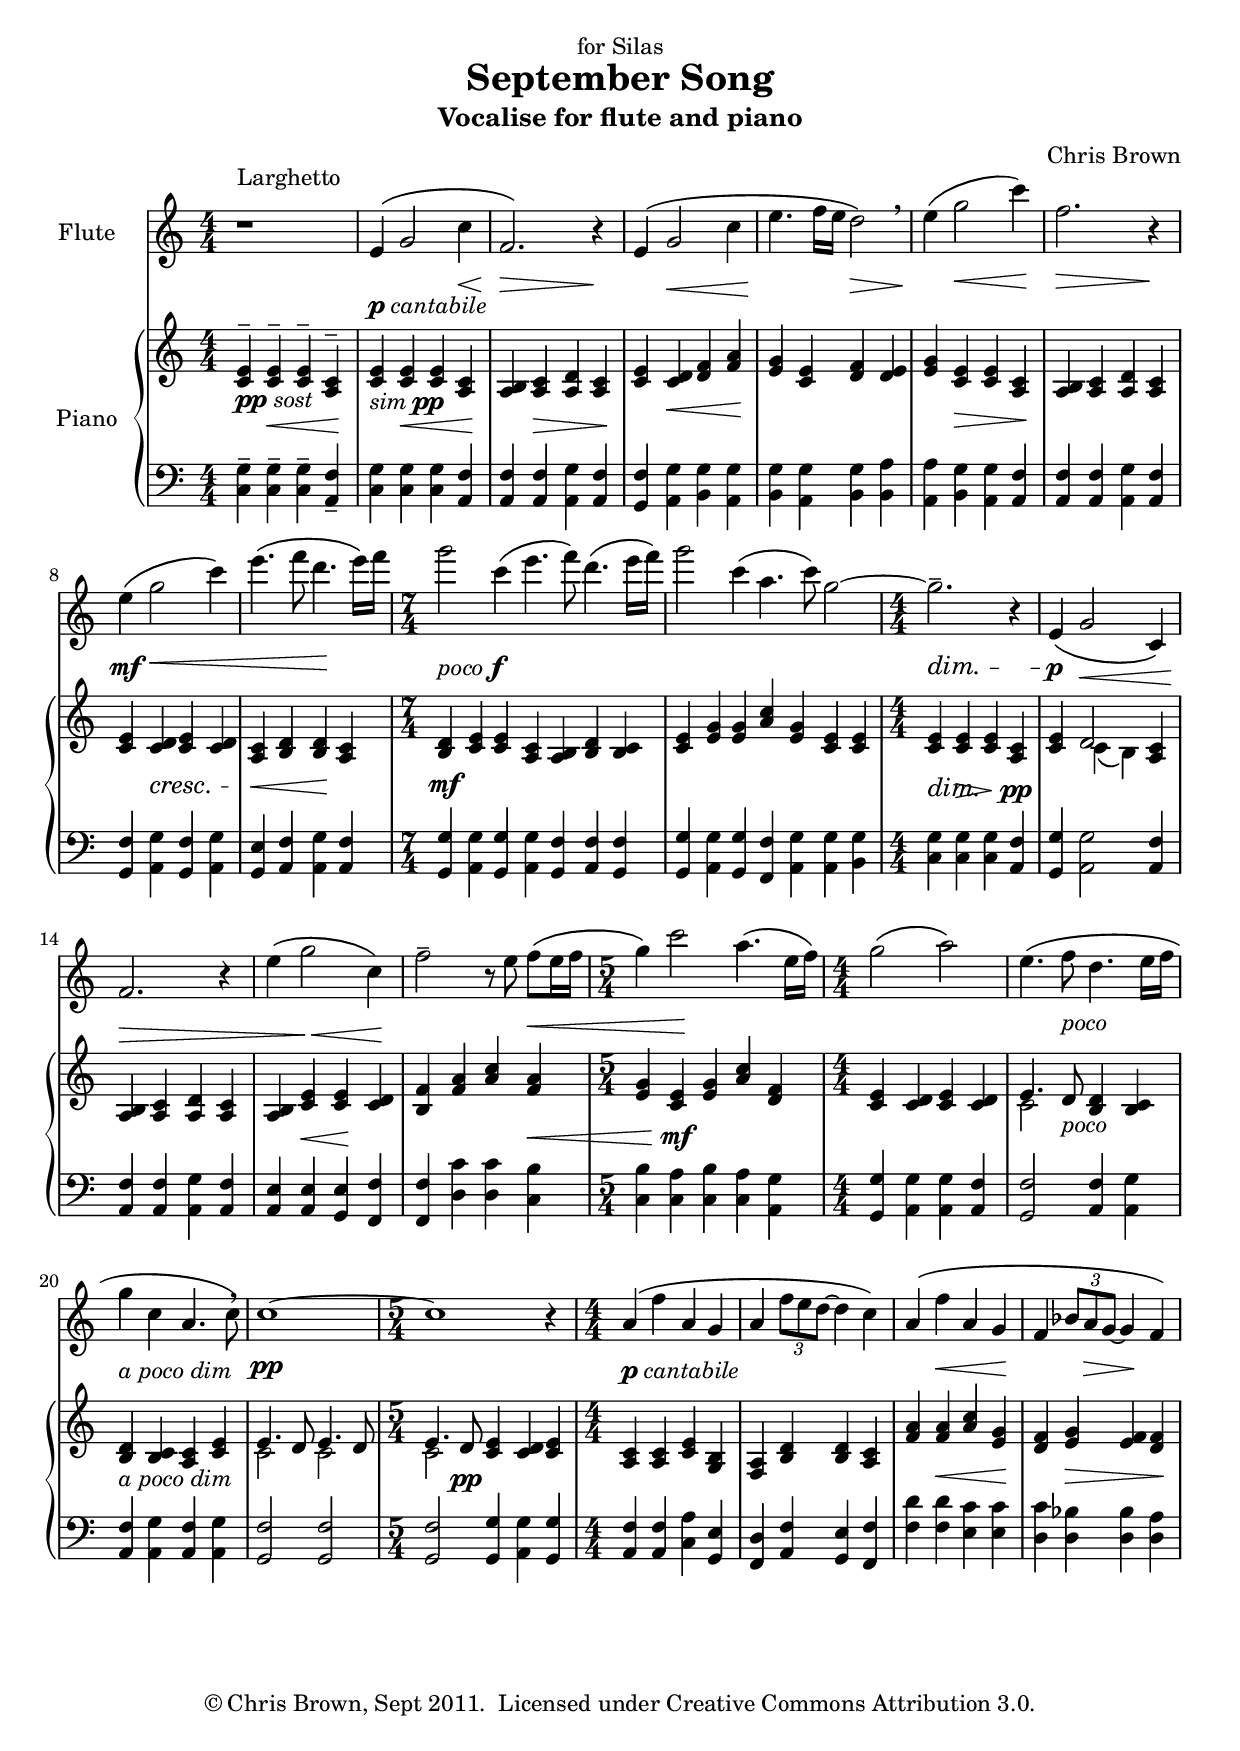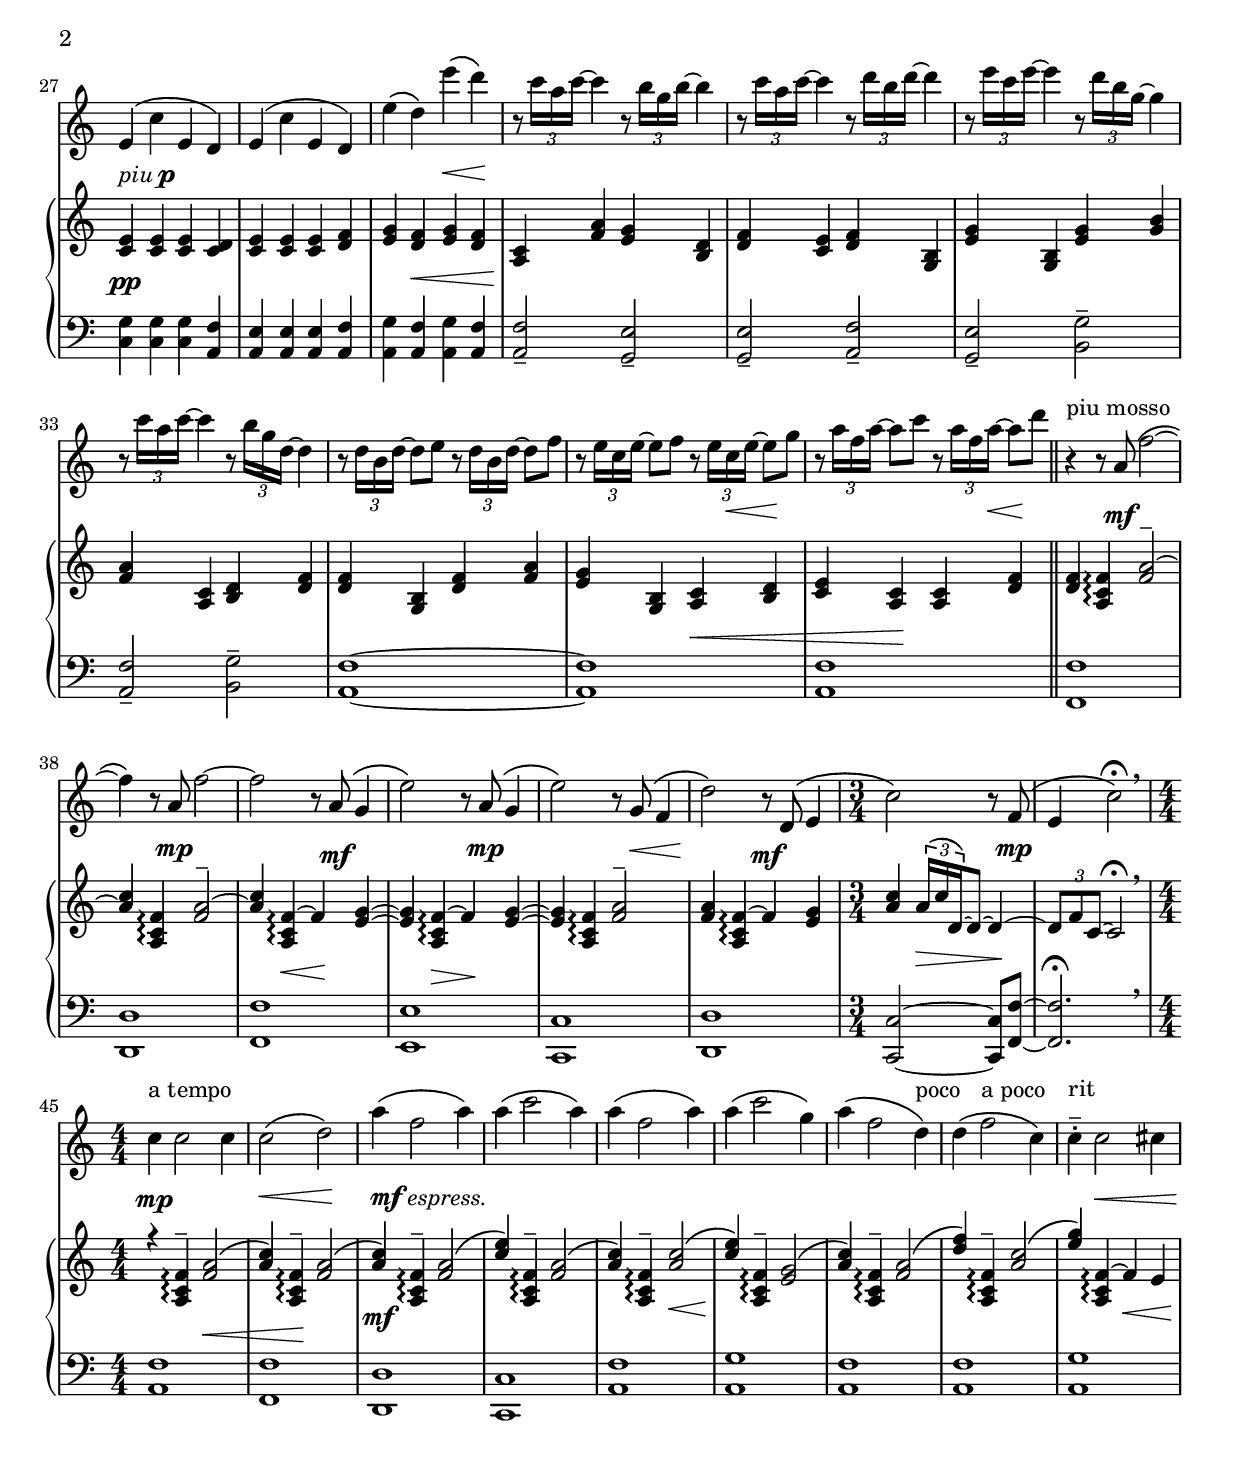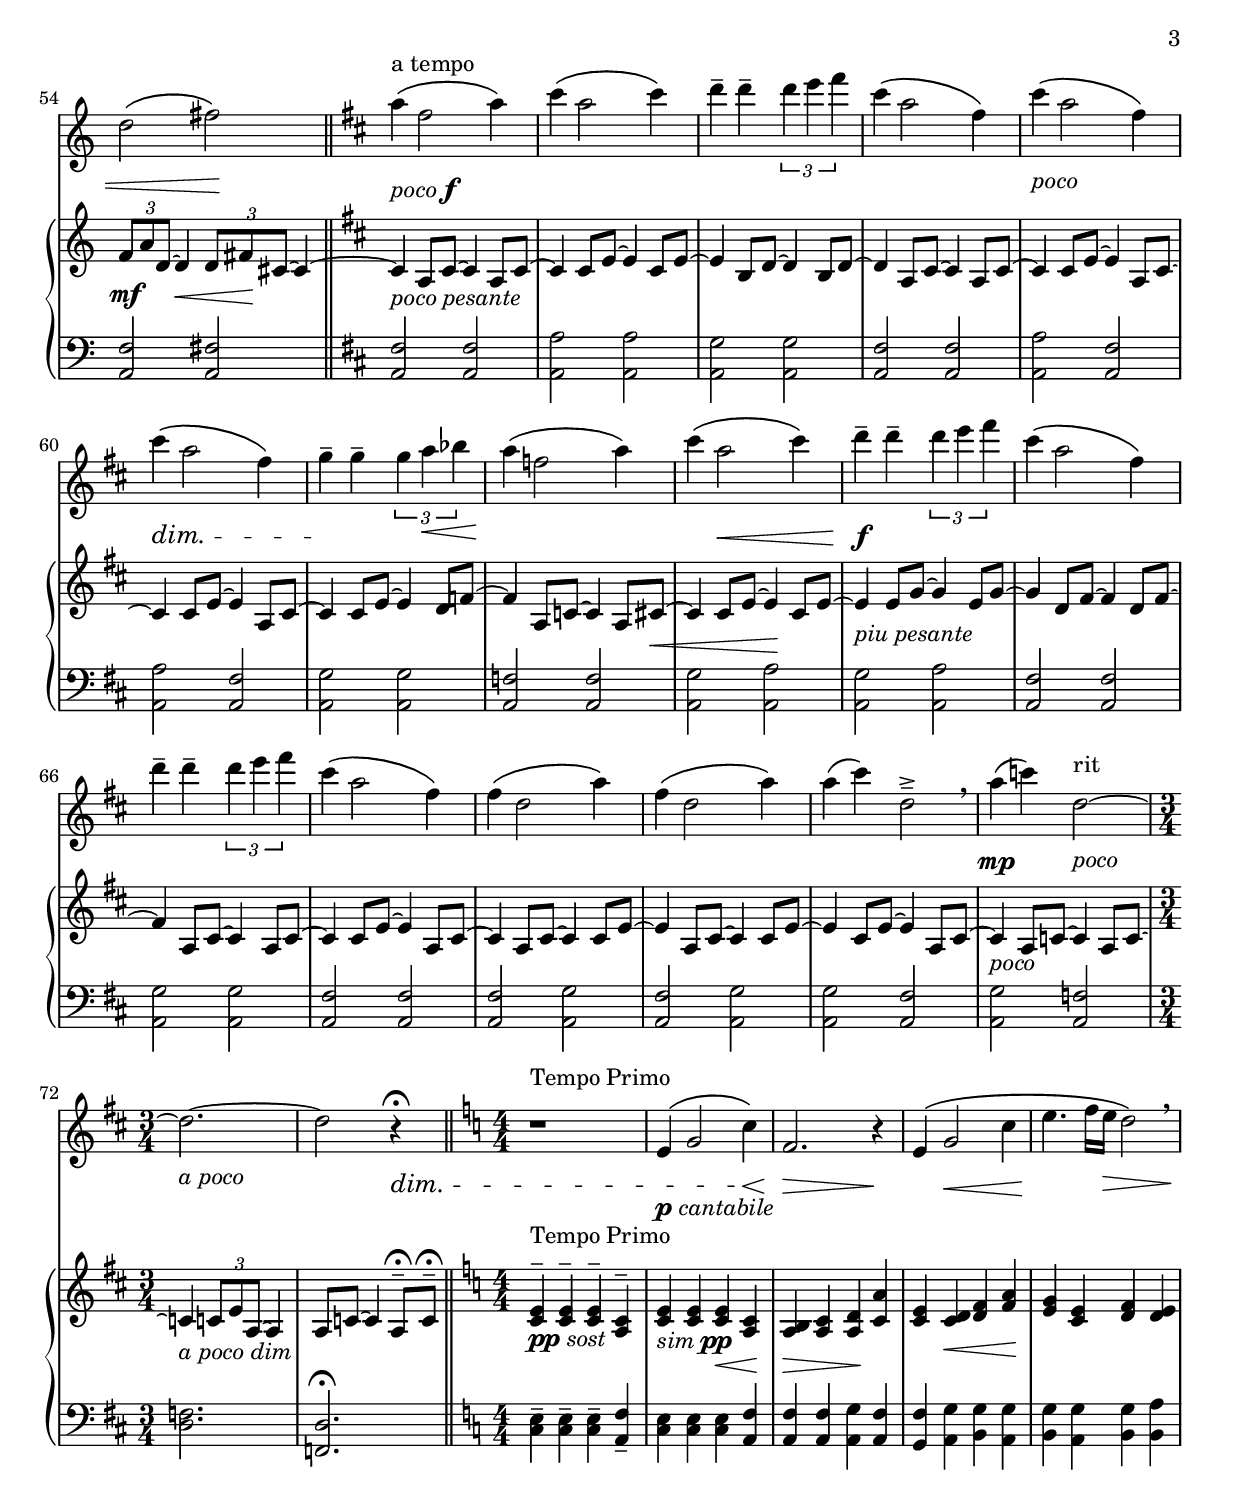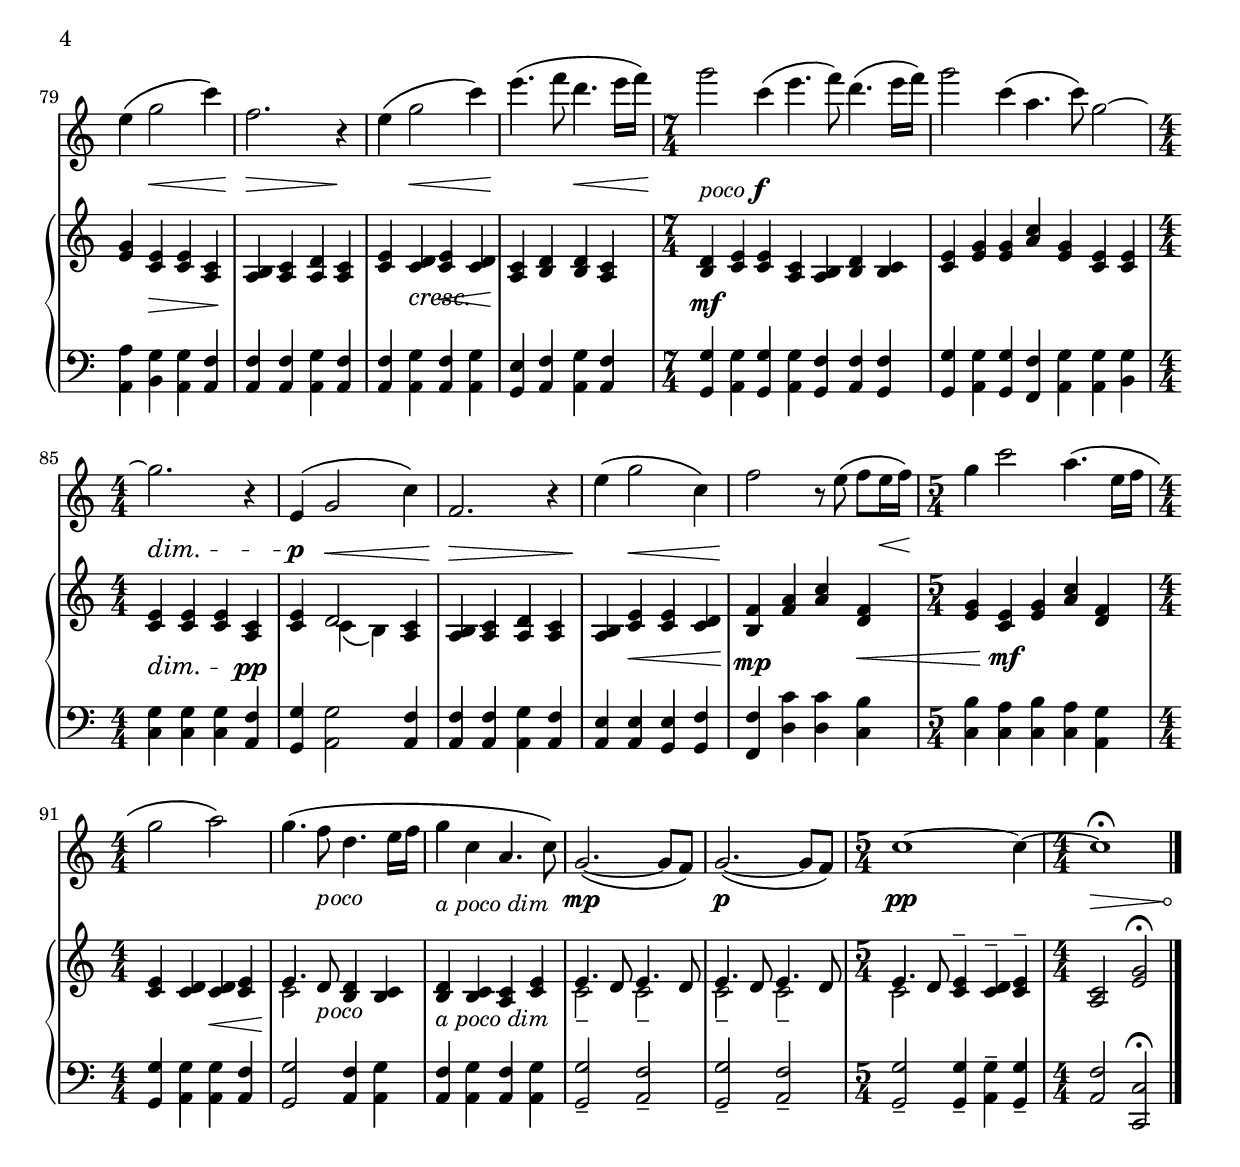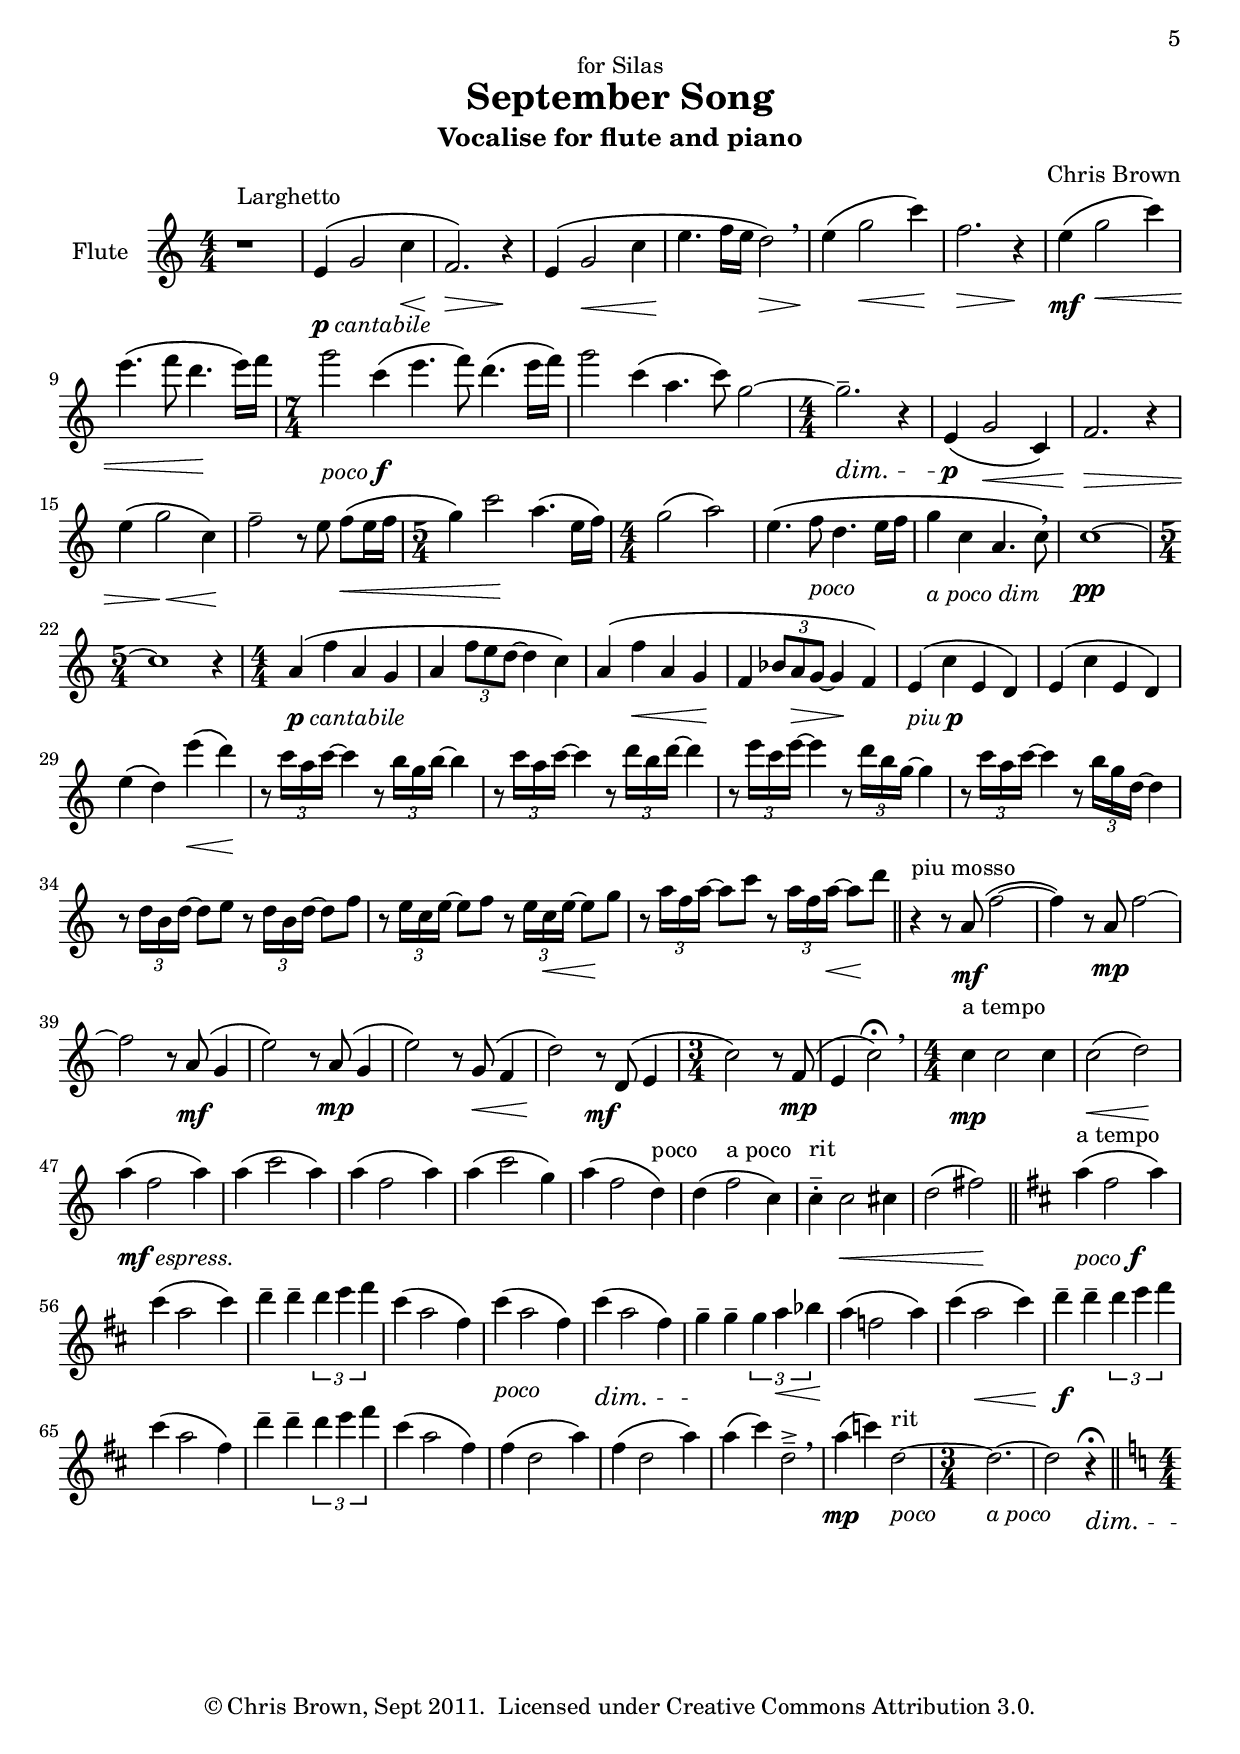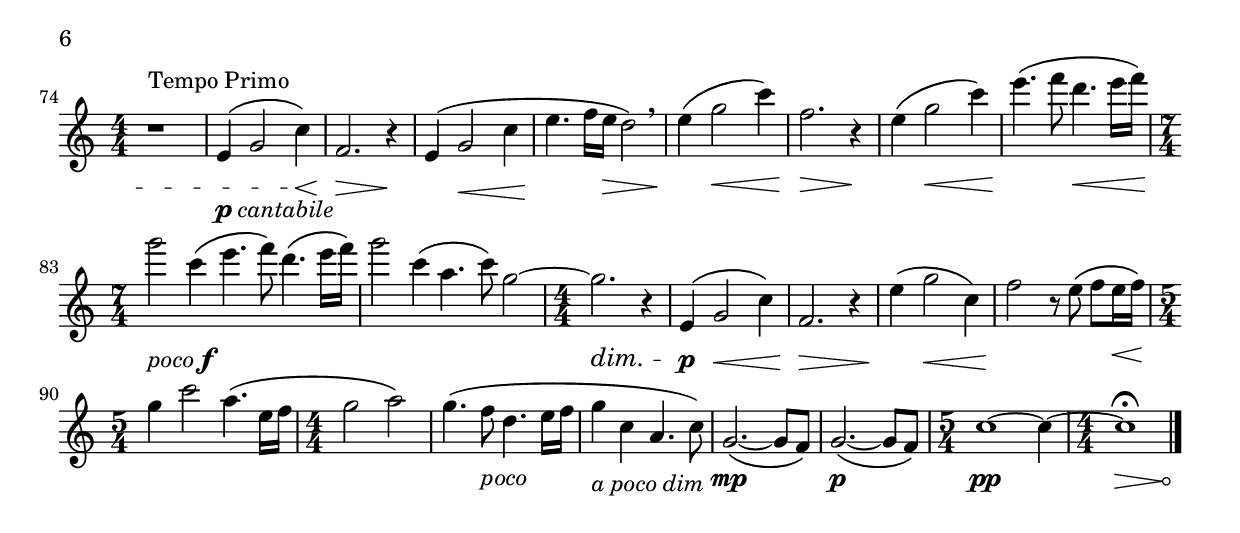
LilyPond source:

\version "2.12.3"

overrides = {
\override TextScript #'padding = #2.0
\override DynamicLineSpanner #'padding = #2.0
\override Staff.TimeSignature  #'style = #'numbered
\override Score.Hairpin #'after-line-breaking = ##t
#(set-accidental-style 'modern-cautionary)
}

pCantab=_\markup{\dynamic p \italic cantabile}
mfEspress=_\markup{\dynamic mf \italic espress.}
ppsost=_\markup{\dynamic pp \italic sost}
menof=_\markup{\italic meno \dynamic f}
piup=_\markup{\italic piu \dynamic p}
piumosso=^\markup{piu mosso}
simpp=_\markup{\italic sim \dynamic pp}
pocof=_\markup{\italic poco \dynamic f}
poco=_\markup{\italic poco}
apoco=_\markup{\italic {a poco}}
apocodim=_\markup{\italic {a poco dim}}
pocoPesante=_\markup{\italic {poco pesante}}
piuPesante=_\markup{\italic {piu pesante}}
cresc=_\markup{\italic cresc}
dim=_\markup{\italic dim}



fluteMus={ \time 4/4 \key c \major r1^\markup{Larghetto}|e'4 \( \pCantab g'2 c''4 \<|f'2. \) \> r4 \!|e'4 \(-\tag #'midi \p g'2 \< c''4|e''4. \! f''16 e''16 d''2 \) \>\breathe 
 e''4 \( \! g''2 \< c'''4 \) \!| f''2. \> r4 \!| e''4 \( \mf g''2 \< c'''4 \)| e'''4. \( f'''8 d'''4. \! e'''16 \) f'''16|\time 7/4 g'''2 \pocof c'''4 \( e'''4. f'''8 \) d'''4. \( e'''16 f'''16 \)
 g'''2 c'''4 \( a''4. c'''8 \) g''2 ~ \dim|\time 4/4 g''2. \tenuto r4|e'4 \( \p g'2 \< c'4 \)|f'2. \> r4|e''4 \(-\tag #'midi \p g''2 \< c''4 \) \!
 f''2 \tenuto r8 e''8 f''8 \( \< e''16 f''16|\time 5/4 g''4 \) c'''2 \! a''4. \( e''16 f''16 \)|\time 4/4 g''2 \( a''2 \)|e''4. \( f''8 \poco d''4. e''16 f''16|g''4 \apocodim c''4 a'4. c''8 \) \breathe
 c''1 ~ \pp|\time 5/4 c''1 r4|\time 4/4 a'4 \( \pCantab f''4-\tag #'midi \p a'4 g'4|a'4 \times 2/3 {f''8 e''8 d''8 ~} d''4 c''4 \)|a'4 \( f''4 \< a'4 g'4 \!
 f'4 \times 2/3 {bes'8 a'8 \> g'8 ~} g'4 \! f'4 \)| e'4 \( \piup c''4 e'4 d'4 \)|e'4 \( c''4 e'4 d'4 \)|e''4 \( d''4 \) e'''4 \( \< d'''4 \) \!|r8 \times 2/3 {c'''16 a''16 c'''16 ~} c'''4 r8 \times 2/3 {b''16 g''16 b''16 ~} b''4
 r8 \times 2/3 {c'''16 a''16 c'''16 ~} c'''4 r8 \times 2/3 {d'''16 b''16 d'''16 ~} d'''4| r8 \times 2/3 {e'''16 c'''16 e'''16 ~} e'''4 r8 \times 2/3 {d'''16 b''16 g''16 ~} g''4|r8 \times 2/3 {c'''16 a''16 c'''16 ~} c'''4 r8 \times 2/3 {b''16 g''16 d''16 ~} d''4|r8 \times 2/3 {d''16 b'16 d''16 ~} d''8 e''8 r8 \times 2/3 {d''16 b'16 d''16 ~} d''8 f''8
 r8 \times 2/3 {e''16 c''16 e''16 ~} e''8 f''8 r8 \times 2/3 {e''16 c''16 \< e''16 ~} e''8 \! g''8| r8 \times 2/3 {a''16 f''16 a''16 ~} a''8 c'''8 r8 \times 2/3 {a''16 f''16 a''16 ~ \<} a''8 \! d'''8|\bar "||" r4 \piumosso r8 a'8 \( \mf f''2 ~|f''4 \) r8 a'8 \mp f''2 ~
 f''2 r8 a'8 \( \mf g'4| e''2 \) r8 a'8 \( \mp g'4| e''2 \) r8 g'8 \( \< f'4| d''2 \) \! r8 \mf d'8 \( e'4|\time 3/4 c''2 \) r8 f'8 \( \mp
 e'4 c''2 \) \fermata\breathe|\time 4/4 c''4 \mp^\markup{a tempo} c''2 c''4|c''2 \( \< d''2 \) \!|a''4 \( \mfEspress f''2 a''4 \)|a''4 \( c'''2 a''4 \)
 a''4 \( f''2 a''4 \)| a''4 \( c'''2 g''4 \)|a''4 \( f''2\once \override TextScript #'outside-staff-padding = #0 d''4 \)^\markup{poco}|d''4 \( f''2^\markup{a poco} c''4 \)|c''4\staccato \tenuto ^\markup{rit} c''2 \< cis''4
 d''2 \( fis''2 \) \!|\bar "||" \key d \major a''4 \( \pocof^\markup{a tempo} fis''2 a''4 \)|cis'''4 \( a''2 cis'''4 \)|d'''4\tenuto d'''4\tenuto \times 2/3 {d'''4 e'''4 fis'''4}|cis'''4 \( a''2 fis''4 \)
 cis'''4 \( \poco a''2 fis''4 \) \dim| cis'''4 \( \> a''2 fis''4 \)|g''4 \!\tenuto g''4\tenuto \times 2/3 {g''4 a''4 \< bes''4}|a''4 \( \! f''2 a''4 \)|cis'''4 \( a''2 \< cis'''4 \)
 d'''4 \f\tenuto d'''4\tenuto \times 2/3 {d'''4 e'''4 fis'''4}| cis'''4 \( a''2 fis''4 \)|d'''4\tenuto d'''4\tenuto \times 2/3 {d'''4 e'''4 fis'''4}|cis'''4 \( a''2 fis''4 \)|fis''4 \( d''2 a''4 \)|fis''4 \( d''2 a''4 \)
 a''4 \( cis'''4 \) d''2\tenuto \accent \breathe| a''4 \( \mp c'''4 \) d''2 ~ \poco^\markup{rit}|\time 3/4 d''2. ~ \apoco| d''2 \dim r4\fermata|\bar "||" \time 4/4 \key c \major r1^\markup{Tempo Primo}
 e'4 \( \pCantab g'2 c''4 \) \<| f'2. \> r4 \!|e'4 \( g'2 \< c''4|e''4. \! f''16 e''16 \> d''2 \)\breathe|e''4 \( \! g''2 \< c'''4 \)
 f''2. \> r4 \!| e''4 \( g''2 \< c'''4 \)| e'''4. \( \! f'''8 d'''4. \< e'''16 f'''16 \) \!|\time 7/4 g'''2 \pocof c'''4 \( e'''4. f'''8 \) d'''4. \( e'''16 f'''16 \)
 g'''2 c'''4 \( a''4. c'''8 \) g''2 ~ \dim|\time 4/4 g''2. r4|e'4 \( \p g'2 \< c''4 \)|f'2. \> r4|e''4 \( \! g''2 \< c''4 \)
 f''2 \! r8 e''8 \( f''8 e''16 \< f''16 \)|\time 5/4 g''4 \! c'''2 a''4. \( e''16 f''16|\time 4/4 g''2 a''2 \)|g''4. \( f''8 \poco d''4. e''16 f''16|g''4 \apocodim c''4 a'4. c''8 \)
 g'2. ~ \( \mp g'8 f'8 \)| g'2. ~ \( \p g'8 f'8 \)|\time 5/4 c''1 ~ \pp c''4 ~|\set Score.timeSignatureFraction = #'(4 . 4) \once \override Hairpin #'circled-tip = ##t c''1 \> \fermata s4 \! \bar "|."  }

pianoA={ \time 4/4 \key c \major <c' e'>4 \ppsost\tenuto <c' e'>4 \<\tenuto <c' e'>4\tenuto <a c'>4 \!\tenuto|<c' e'>4 \simpp <c' e'>4 \< <c' e'>4 <a c'>4 \!|<a b>4 <a c'>4 \> <a d'>4 <a c'>4 \!|<c' e'>4 <c' d'>4 \< <d' f'>4 <f' a'>4 \!|<e' g'>4 <c' e'>4 <d' f'>4 <d' e'>4
 <e' g'>4 <c' e'>4 \> <c' e'>4 <a c'>4 \!| <a b>4 <a c'>4 <a d'>4 <a c'>4| <c' e'>4 \cresc <c' d'>4 <c' e'>4 <c' d'>4| <a c'>4 \< <b d'>4 <b d'>4 \! <a c'>4|\time 7/4 <b d'>4 \mf <c' e'>4 <c' e'>4 <a c'>4 <a b>4 <b d'>4 <b c'>4
 <c' e'>4 <e' g'>4 <e' g'>4 <a' c''>4 <e' g'>4 <c' e'>4 <c' e'>4 \dim|\time 4/4 <c' e'>4 <c' e'>4 \> <c' e'>4 <a c'>4 \pp|<c' e'>4 d'2 <a c'>4|<a b>4 <a c'>4 <a d'>4 <a c'>4|<a b>4 <c' e'>4 \< <c' e'>4 \! <c' d'>4
 <b f'>4 <f' a'>4 <a' c''>4 <f' a'>4 \<|\time 5/4 <e' g'>4 <c' e'>4 \mf <e' g'>4 <a' c''>4 <d' f'>4|\time 4/4 <c' e'>4 <c' d'>4 <c' e'>4 <c' d'>4|e'4. d'8 \poco <b d'>4 <b c'>4|<b d'>4 \apocodim <b c'>4 <a c'>4 <c' e'>4
 e'4. d'8 e'4. d'8|\time 5/4 e'4. d'8 \pp <c' e'>4 <c' d'>4 <c' e'>4|\time 4/4 <a c'>4 <a c'>4 <c' e'>4 <g b>4|<f a>4 <b d'>4 <b d'>4 <a c'>4|<f' a'>4 <f' a'>4 \< <a' c''>4 <e' g'>4 \!
 <d' f'>4 <e' g'>4 \> <e' f'>4 <d' f'>4 \!| <c' e'>4 \pp <c' e'>4 <c' e'>4 <c' d'>4|<c' e'>4 <c' e'>4 <c' e'>4 <d' f'>4|<e' g'>4 <d' f'>4 \< <e' g'>4 <d' f'>4|<a c'>4 \! <f' a'>4 <e' g'>4 <b d'>4
 <d' f'>4 <c' e'>4 <d' f'>4 <g b>4| <e' g'>4 <g b>4 <e' g'>4 <g' b'>4|<f' a'>4 <a c'>4 <b d'>4 <d' f'>4|<d' f'>4 <g b>4 <d' f'>4 <f' a'>4
 <e' g'>4 <g b>4 <a c'>4 \< <b d'>4| <c' e'>4 <a c'>4 \! <a c'>4 <d' f'>4|\bar "||" <d' f'>4 <a c' f'>4\arpeggio <f' a'>2 ~\tenuto|<a' c''>4 <a c' f'>4\arpeggio <f' a'>2 ~\tenuto
 <a' c''>4 <a c' f'>4 ~ \<\arpeggio f'4 \! <e' g'>4 ~| <e' g'>4 <a c' f'>4 ~ \>\arpeggio f'4 \! <e' g'>4 ~| <e' g'>4 <a c' f'>4\arpeggio <f' a'>2\tenuto| <f' a'>4 <a c' f'>4 ~\arpeggio f'4 <e' g'>4|\time 3/4 <a' c''>4 \times 2/3 {a'16 \( \> c''16 d'16 ~ \)} d'8 ~ d'4 ~ \!
 \times 2/3 {d'8 f'8 c'8 ~} c'2\fermata \breathe|\time 4/4 r4 <a c' f'>4\arpeggio\tenuto <f' a'>2 \( \<|<a' c''>4 \) <a c' f'>4 \!\arpeggio\tenuto <f' a'>2 \(|<a' c''>4 \) \mf <a c' f'>4\arpeggio\tenuto <f' a'>2 \(|<c'' e''>4 \) <a c' f'>4\arpeggio\tenuto <f' a'>2 \(
 <a' c''>4 \) <a c' f'>4\arpeggio\tenuto <a' c''>2 \( \<| <c'' e''>4 \) \! <a c' f'>4\arpeggio\tenuto <e' g'>2 \(|<a' c''>4 \) <a c' f'>4\arpeggio\tenuto <f' a'>2 \(|<d'' f''>4 \) <a c' f'>4\arpeggio\tenuto <a' c''>2 \(|<e'' g''>4 \) <a c' f'>4 ~\arpeggio f'4 \< e'4
 \times 2/3 {f'8 \mf a'8 d'8 ~} d'4 \< \times 2/3 {d'8 fis'8 \! cis'8 ~} cis'4 ~|\bar "||" \key d \major cis'4 \pocoPesante a8 cis'8 ~ cis'4 a8 cis'8 ~|cis'4 cis'8 e'8 ~ e'4 cis'8 e'8 ~|e'4 b8 d'8 ~ d'4 b8 d'8 ~|d'4 a8 cis'8 ~ cis'4 a8 cis'8 ~
 cis'4 cis'8 e'8 ~ e'4 a8 cis'8 ~| cis'4 cis'8 e'8 ~ e'4 a8 cis'8 ~|cis'4 cis'8 e'8 ~ e'4 d'8 f'8 ~|f'4 a8 c'8 ~ c'4 a8 cis'8 ~ \<|cis'4 cis'8 e'8 ~ e'4 \! cis'8 e'8 ~
 e'4 \piuPesante e'8 g'8 ~ g'4 e'8 g'8 ~| g'4 d'8 fis'8 ~ fis'4 d'8 fis'8 ~|fis'4 a8 cis'8 ~ cis'4 a8 cis'8 ~|cis'4 cis'8 e'8 ~ e'4 a8 cis'8 ~|cis'4 a8 cis'8 ~ cis'4 cis'8 e'8 ~|e'4 a8 cis'8 ~ cis'4 cis'8 e'8 ~
 e'4 cis'8 e'8 ~ e'4 a8 cis'8 ~| cis'4 \poco a8 c'8 ~ c'4 a8 c'8 ~|\time 3/4 c'4 \apocodim \times 2/3 {c'8 e'8 a8 ~} a4| a8 c'8 ~ c'4 a8\tenuto \fermata c'8\tenuto \fermata|\bar "||" \time 4/4 \key c \major <c' e'>4 \ppsost\tenuto ^\markup{Tempo Primo} <c' e'>4\tenuto <c' e'>4\tenuto <a c'>4\tenuto
 <c' e'>4 \simpp <c' e'>4 <c' e'>4 \< <a c'>4 \!| <a b>4 \> <a c'>4 <a d'>4 \! <a' c'>4|<c' e'>4 <c' d'>4 \< <d' f'>4 <f' a'>4 \!|<e' g'>4 <c' e'>4 <d' f'>4 <d' e'>4|<e' g'>4 <c' e'>4 \> <c' e'>4 <a c'>4 \!
 <a b>4 <a c'>4 <a d'>4 <a c'>4| <c' e'>4 \cresc <c' d'>4 <c' e'>4 \< <c' d'>4| <a c'>4 \! <b d'>4 <b d'>4 <a c'>4|\time 7/4 <b d'>4 \mf <c' e'>4 <c' e'>4 <a c'>4 <a b>4 <b d'>4 <b c'>4
 <c' e'>4 <e' g'>4 <e' g'>4 <a' c''>4 <e' g'>4 <c' e'>4 <c' e'>4 \dim|\time 4/4 <c' e'>4 \> <c' e'>4 <c' e'>4 <a c'>4 \pp|<c' e'>4 d'2 <a c'>4|<a b>4 <a c'>4 <a d'>4 <a c'>4|<a b>4 <c' e'>4 \< <c' e'>4 <c' d'>4 \!
 <b f'>4 \mp <f' a'>4 <a' c''>4 <d' f'>4 \<|\time 5/4 <e' g'>4 <c' e'>4 \mf <e' g'>4 <a' c''>4 <d' f'>4|\time 4/4 <c' e'>4 <c' d'>4 <c' d'>4 \< <c' e'>4|e'4. \! d'8 \poco <b d'>4 <b c'>4|<b d'>4 \apocodim <b c'>4 <a c'>4 <c' e'>4
 e'4. d'8 e'4. d'8| e'4. d'8 e'4. d'8|\time 5/4 e'4. d'8 <c' e'>4\tenuto <c' d'>4\tenuto <c' e'>4\tenuto|\set Score.timeSignatureFraction = #'(4 . 4) \once \override Hairpin #'circled-tip = ##t <a c'>2 <e' g'>2\fermata s4 }

pianoB={ \time 4/4 \key c \major s1|s1|s1|s1|s1
 s1| s1| s1| s1|\time 7/4 s1 s2 s4
 s1 s2 s4|\time 4/4 s1|s4 c'4 \( b4 \) s4|s1|s1
 s1|\time 5/4 s1 s4|\time 4/4 s1|c'2 s4 s4|s1
 c'2 c'2|\time 5/4 c'2 s2 s4|\time 4/4 s1|s1|s1
 s1| s1|s1|s1|s1
 s1| s1|s1|s1
 s1| s1|\bar "||" s1|s1
 s1| s1| s1| s1|\time 3/4 s2 s4
 s2 s4|\time 4/4 s1|s1|s1|s1
 s1| s1|s1|s1|s1
 s1|\bar "||" \key d \major s1|s1|s1|s1
 s1| s1|s1|s1|s1
 s1| s1|s1|s1|s1|s1
 s1| s1|\time 3/4 s2 s4| s2 s4|\bar "||" \time 4/4 \key c \major s1
 s1| s1|s1|s1|s1
 s1| s1| s1|\time 7/4 s1 s2 s4
 s1 s2 s4|\time 4/4 s1|s4 c'4 \( b4 \) s4|s1|s1
 s1|\time 5/4 s1 s4|\time 4/4 s1|c'2 s2|s1
 c'2\tenuto c'2\tenuto| c'2\tenuto c'2\tenuto|\time 5/4 c'2 s2 s4|\set Score.timeSignatureFraction = #'(4 . 4) \once \override Hairpin #'circled-tip = ##t s1 s4 }

pianoC={ \time 4/4 \key c \major <c g>4\tenuto <c g>4\tenuto <c g>4\tenuto <a, f>4\tenuto|<c g>4 <c g>4 <c g>4 <a, f>4|<a, f>4 <a, f>4 <a, g>4 <a, f>4|<g, f>4 <a, g>4 <b, g>4 <a, g>4|<b, g>4 <a, g>4 <b, g>4 <b, a>4
 <a, a>4 <b, g>4 <a, g>4 <a, f>4| <a, f>4 <a, f>4 <a, g>4 <a, f>4| <g, f>4 <a, g>4 <g, f>4 <a, g>4| <g, e>4 <a, f>4 <a, g>4 <a, f>4|\time 7/4 <g, g>4 <a, g>4 <g, g>4 <a, g>4 <g, f>4 <a, f>4 <g, f>4
 <g, g>4 <a, g>4 <g, g>4 <f, f>4 <a, g>4 <a, g>4 <b, g>4|\time 4/4 <c g>4 <c g>4 <c g>4 <a, f>4|<g, g>4 <a, g>2 <a, f>4|<a, f>4 <a, f>4 <a, g>4 <a, f>4|<a, e>4 <a, e>4 <g, e>4 <f, f>4
 <f, f>4 <d c'>4 <d c'>4 <c b>4|\time 5/4 <c b>4 <c a>4 <c b>4 <c a>4 <a, g>4|\time 4/4 <g, g>4 <a, g>4 <a, g>4 <a, f>4|<g, f>2 <a, f>4 <a, g>4|<a, f>4 <a, g>4 <a, f>4 <a, g>4
 <g, f>2 <g, f>2|\time 5/4 <g, f>2 <g, g>4 <a, g>4 <g, g>4|\time 4/4 <a, f>4 <a, f>4 <c a>4 <g, e>4|<f, d>4 <a, f>4 <g, e>4 <f, f>4|<f d'>4 <f d'>4 <e c'>4 <e c'>4
 <d c'>4 <d bes>4 <d bes>4 <d a>4| <c g>4 <c g>4 <c g>4 <a, f>4|<a, e>4 <a, e>4 <a, e>4 <a, f>4|<a, g>4 <a, f>4 <a, g>4 <a, f>4|<a, f>2\tenuto <g, e>2\tenuto
 <g, e>2\tenuto <a, f>2\tenuto| <g, e>2\tenuto <b, g>2\tenuto|<a, f>2\tenuto <b, g>2\tenuto|<a, f>1 ~
 <a, f>1| <a, f>1|\bar "||" <f, f>1|<d, d>1
 <f, f>1| <e, e>1| <c, c>1| <d, d>1|\time 3/4 <c, c>2 ~ <c, c>8 <f, f>8 ~
 <f, f>2.\fermata \breathe|\time 4/4 <a, f>1|<f, f>1|<d, d>1|<c, c>1
 <a, f>1| <a, g>1|<a, f>1|<a, f>1|<a, g>1
 <a, f>2 <a, fis>2|\bar "||" \key d \major <a, fis>2 <a, fis>2|<a, a>2 <a, a>2|<a, g>2 <a, g>2|<a, fis>2 <a, fis>2
 <a, a>2 <a, fis>2| <a, a>2 <a, fis>2|<a, g>2 <a, g>2|<a, f>2 <a, f>2|<a, g>2 <a, a>2
 <a, g>2 <a, a>2| <a, fis>2 <a, fis>2|<a, g>2 <a, g>2|<a, fis>2 <a, fis>2|<a, fis>2 <a, g>2|<a, fis>2 <a, g>2
 <a, g>2 <a, fis>2| <a, g>2 <a, f>2|\time 3/4 <d f>2.| <f, d>2.\fermata|\bar "||" \time 4/4 \key c \major <c e>4\tenuto <c e>4\tenuto <c e>4\tenuto <a, f>4\tenuto
 <c e>4 <c e>4 <c e>4 <a, f>4| <a, f>4 <a, f>4 <a, g>4 <a, f>4|<g, f>4 <a, g>4 <b, g>4 <a, g>4|<b, g>4 <a, g>4 <b, g>4 <b, a>4|<a, a>4 <b, g>4 <a, g>4 <a, f>4
 <a, f>4 <a, f>4 <a, g>4 <a, f>4| <a, f>4 <a, g>4 <a, f>4 <a, g>4| <g, e>4 <a, f>4 <a, g>4 <a, f>4|\time 7/4 <g, g>4 <a, g>4 <g, g>4 <a, g>4 <g, f>4 <a, f>4 <g, f>4
 <g, g>4 <a, g>4 <g, g>4 <f, f>4 <a, g>4 <a, g>4 <b, g>4|\time 4/4 <c g>4 <c g>4 <c g>4 <a, f>4|<g, g>4 <a, g>2 <a, f>4|<a, f>4 <a, f>4 <a, g>4 <a, f>4|<a, e>4 <a, e>4 <g, e>4 <g, f>4
 <f, f>4 <d c'>4 <d c'>4 <c b>4|\time 5/4 <c b>4 <c a>4 <c b>4 <c a>4 <a, g>4|\time 4/4 <g, g>4 <a, g>4 <a, g>4 <a, f>4|<g, g>2 <a, f>4 <a, g>4|<a, f>4 <a, g>4 <a, f>4 <a, g>4
 <g, g>2\tenuto <a, f>2\tenuto| <g, g>2\tenuto <a, f>2\tenuto|\time 5/4 <g, g>2\tenuto <g, g>4\tenuto <a, g>4\tenuto <g, g>4\tenuto|\set Score.timeSignatureFraction = #'(4 . 4) \once \override Hairpin #'circled-tip = ##t <a, f>2 <c, c>2\fermata s4 }

#(set-global-staff-size 20) % piano
% #(set-global-staff-size 24) % flute
\bookpart{
\header {
title="September Song"
subtitle="Vocalise for flute and piano"
composer="Chris Brown"
dedication="for Silas"
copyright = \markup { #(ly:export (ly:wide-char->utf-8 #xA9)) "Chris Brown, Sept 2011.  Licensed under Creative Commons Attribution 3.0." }
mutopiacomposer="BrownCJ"
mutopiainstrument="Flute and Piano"
date="September 2011"
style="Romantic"
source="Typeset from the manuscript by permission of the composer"
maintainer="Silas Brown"
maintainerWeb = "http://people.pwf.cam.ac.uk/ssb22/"

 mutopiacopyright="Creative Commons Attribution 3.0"
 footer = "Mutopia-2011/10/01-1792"
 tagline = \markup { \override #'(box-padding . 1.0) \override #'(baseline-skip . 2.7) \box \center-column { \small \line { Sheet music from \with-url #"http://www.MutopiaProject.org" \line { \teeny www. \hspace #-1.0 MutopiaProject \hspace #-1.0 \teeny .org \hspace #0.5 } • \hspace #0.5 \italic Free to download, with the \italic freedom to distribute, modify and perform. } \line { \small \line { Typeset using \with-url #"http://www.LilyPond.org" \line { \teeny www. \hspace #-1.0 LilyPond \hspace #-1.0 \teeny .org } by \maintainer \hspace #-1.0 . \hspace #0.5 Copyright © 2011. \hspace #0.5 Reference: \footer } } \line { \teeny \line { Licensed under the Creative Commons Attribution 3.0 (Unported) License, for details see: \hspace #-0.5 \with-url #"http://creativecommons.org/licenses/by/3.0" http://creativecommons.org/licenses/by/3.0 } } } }
}
\paper {
page-limit-inter-system-space=##t ragged-bottom=##t ragged-last-bottom=##t
} \score {
<<
\new Staff << \context Voice = flute {
  \set Staff.instrumentName = \markup { Flute }
  \clef treble \overrides \removeWithTag #'midi \fluteMus
} >>

\new PianoStaff <<
\set PianoStaff.instrumentName = \markup { Piano }
\new Staff << \context Voice = pnoA {
  \clef treble \overrides \voiceOne \removeWithTag #'midi \pianoA
} \context Voice = pnoB {
  \clef treble \overrides \voiceTwo \removeWithTag #'midi \pianoB
} >>
\new Staff << \context Voice = pnoC {
  \clef bass \overrides \removeWithTag #'midi \pianoC
} >>
>>
>> \layout {} } }

\bookpart{
\header {
title="September Song"
subtitle="Vocalise for flute and piano"
composer="Chris Brown"
dedication="for Silas"
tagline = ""
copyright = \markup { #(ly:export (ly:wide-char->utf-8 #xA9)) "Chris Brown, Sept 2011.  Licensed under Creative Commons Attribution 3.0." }
}
\paper{
page-limit-inter-system-space=##t ragged-bottom=##t ragged-last-bottom=##t
} \score {
<<
\new Staff << \context Voice = flute {
  \set Staff.instrumentName = \markup { Flute }
  \clef treble \overrides \removeWithTag #'midi \fluteMus
} >>
>> \layout {} } }

\score { \unfoldRepeats
<<
\new Staff {
  \set Staff.midiInstrument = "flute"
      \set Staff.midiMinimumVolume = #0.7
      \set Staff.midiMaximumVolume = #0.9
 \keepWithTag #'midi \fluteMus
}
\new Staff {
  \set Staff.midiInstrument = "acoustic grand"
      \set Staff.midiMinimumVolume = #0.2
      \set Staff.midiMaximumVolume = #0.4
  \keepWithTag #'midi \pianoA
}
\new Staff {
  \set Staff.midiInstrument = "acoustic grand"
      \set Staff.midiMinimumVolume = #0.2
      \set Staff.midiMaximumVolume = #0.4
  \keepWithTag #'midi \pianoB
}
\new Staff {
  \set Staff.midiInstrument = "acoustic grand"
      \set Staff.midiMinimumVolume = #0.1
      \set Staff.midiMaximumVolume = #0.3
  \keepWithTag #'midi \pianoC
}
>>
\midi { \context { \Score tempoWholesPerMinute = #(ly:make-moment 66 4) }
}}


